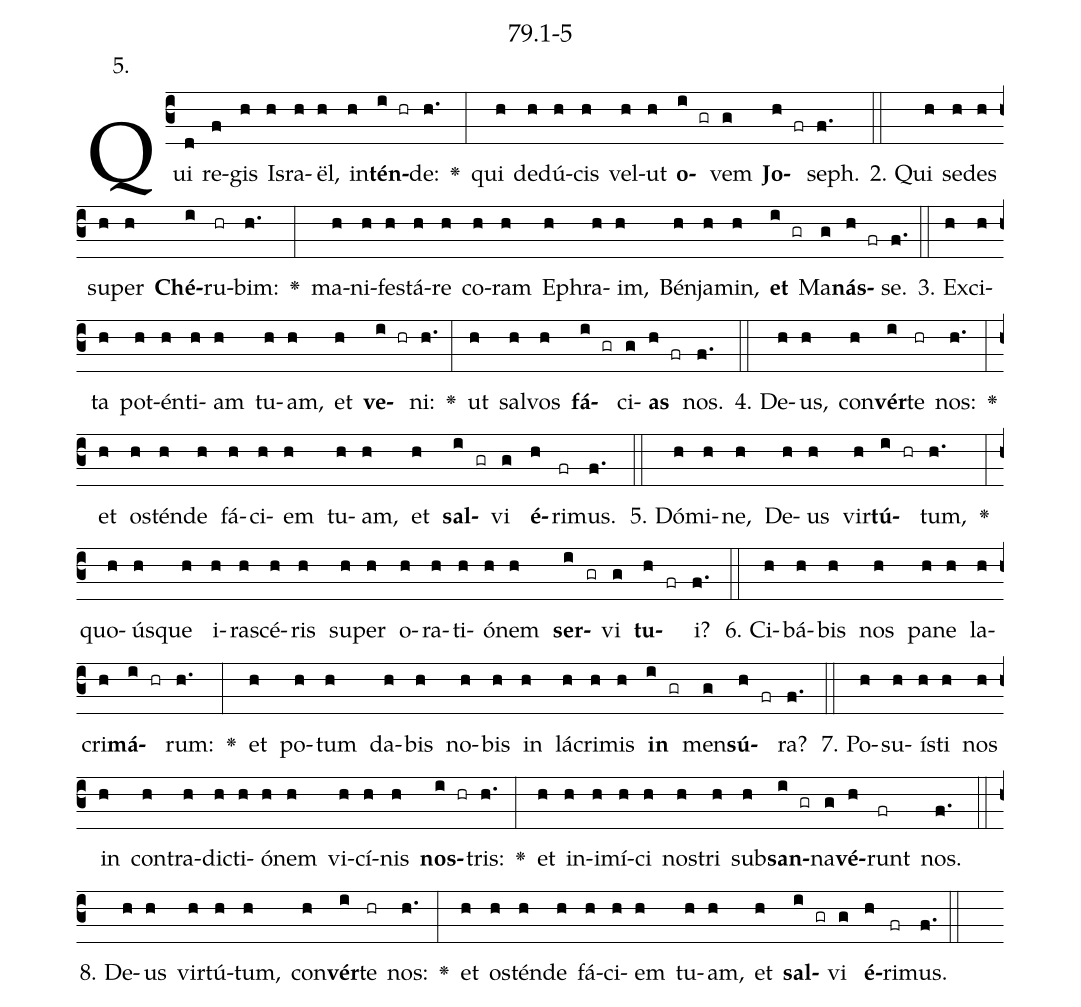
name: 79.1-5;
annotation: 5.;
%%
(c3)Qui(d) re(f)gis(h) Is(h)ra(h)ël,(h) in(h)<b>tén</b>(i hr)de:(h.) <v>\greheightstar</v>(:) qui(h) de(h)dú(h)cis(h) vel(h)ut(h) <b>o</b>(i gr)vem(g) <b>Jo</b>(h fr)seph.(f.) (::)
2. Qui(h) se(h)des(h) su(h)per(h) <b>Ché</b>(i)ru(hr)bim:(h.) <v>\greheightstar</v>(:) ma(h)ni(h)fes(h)tá(h)re(h) co(h)ram(h) E(h)phra(h)im,(h) Bén(h)ja(h)min,(h) <b>et</b>(i gr) Ma(g)<b>nás</b>(h fr)se.(f.) (::)
3. Ex(h)ci(h)ta(h) pot(h)én(h)ti(h)am(h) tu(h)am,(h) et(h) <b>ve</b>(i hr)ni:(h.) <v>\greheightstar</v>(:) ut(h) sal(h)vos(h) <b>fá</b>(i gr)ci(g)<b>as</b>(h fr) nos.(f.) (::)
4. De(h)us,(h) con(h)<b>vér</b>(i)te(hr) nos:(h.) <v>\greheightstar</v>(:) et(h) os(h)tén(h)de(h) fá(h)ci(h)em(h) tu(h)am,(h) et(h) <b>sal</b>(i gr)vi(g) <b>é</b>(h)ri(fr)mus.(f.) (::)
5. Dó(h)mi(h)ne,(h) De(h)us(h) vir(h)<b>tú</b>(i hr)tum,(h.) <v>\greheightstar</v>(:) quo(h)ús(h)que(h) i(h)ra(h)scé(h)ris(h) su(h)per(h) o(h)ra(h)ti(h)ó(h)nem(h) <b>ser</b>(i gr)vi(g) <b>tu</b>(h fr)i?(f.) (::)
6. Ci(h)bá(h)bis(h) nos(h) pa(h)ne(h) la(h)cri(h)<b>má</b>(i hr)rum:(h.) <v>\greheightstar</v>(:) et(h) po(h)tum(h) da(h)bis(h) no(h)bis(h) in(h) lá(h)cri(h)mis(h) <b>in</b>(i gr) men(g)<b>sú</b>(h fr)ra?(f.) (::)
7. Po(h)su(h)ís(h)ti(h) nos(h) in(h) con(h)tra(h)dic(h)ti(h)ó(h)nem(h) vi(h)cí(h)nis(h) <b>nos</b>(i hr)tris:(h.) <v>\greheightstar</v>(:) et(h) in(h)i(h)mí(h)ci(h) nos(h)tri(h) sub(h)<b>san</b>(i gr)na(g)<b>vé</b>(h)runt(fr) nos.(f.) (::)
8. De(h)us(h) vir(h)tú(h)tum,(h) con(h)<b>vér</b>(i)te(hr) nos:(h.) <v>\greheightstar</v>(:) et(h) os(h)tén(h)de(h) fá(h)ci(h)em(h) tu(h)am,(h) et(h) <b>sal</b>(i gr)vi(g) <b>é</b>(h)ri(fr)mus.(f.) (::)
